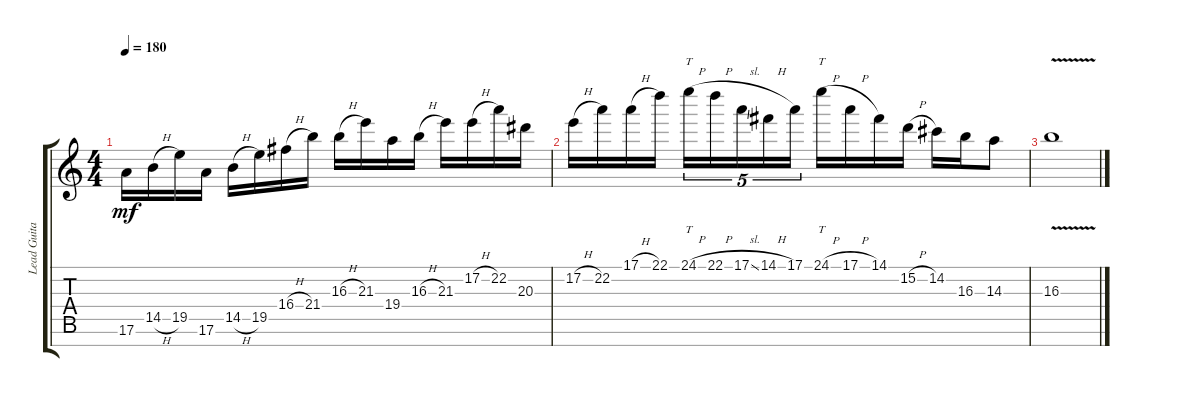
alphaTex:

\track ("Lead Guitar" "Lead Guita") {instrument overdrivenguitar}
\staff {score tabs}
\tuning (E4 B3 G3 D3 A2 E2 B1) {hide}
\ts (4 4)
\tempo 180
\clef g2
\ks c
17.6.16{dy mf} 14.5{h}.16 19.5.16 17.6.16 14.5{h}.16 19.5.16 16.4{h}.16 21.4.16 16.3{h}.16 21.3.16 19.4.16 16.3{h}.16 21.3.16 17.2{h}.16 22.2.16 20.3.16 |
17.2{h}.16 22.2.16 17.1{h}.16 22.1.16 24.1{h}.16{tt tu (5 4)} 22.1{h}.16{tu (5 4)} 17.1{sl}.16{tu (5 4)} 14.1{h}.16{tu (5 4)} 17.1.16{tu (5 4)} 24.1{h}.16{tt} 17.1{h}.16 14.1.16 15.2{h}.16 14.2.16 16.3.16 14.3.8 |
16.3{v}.1
